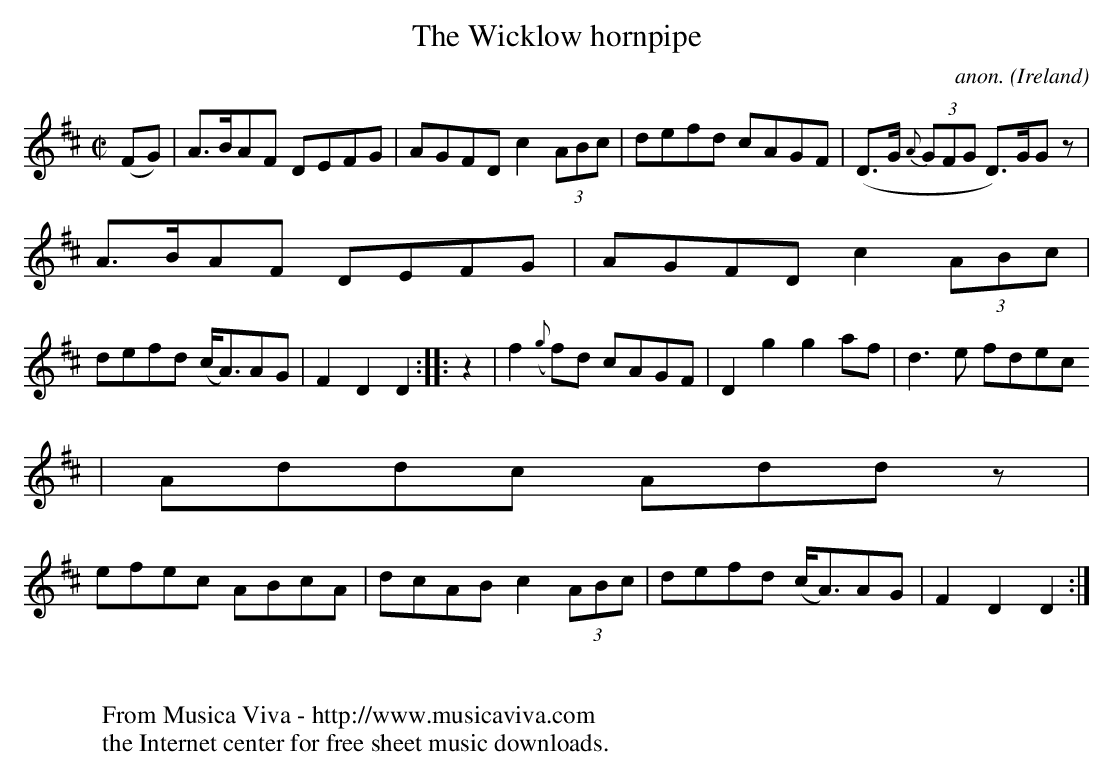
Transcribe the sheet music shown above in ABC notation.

X:1
T: The Wicklow hornpipe
C: anon.
O: Ireland
8.abc
M: C|
L: 1/8
K: D
(FG) | A>BAF DEFG | AGFD c2 (3ABc | defd cAGF | (D>G {A}(3GFG D)>GG z |
A>BAF DEFG | AGFD c2 (3ABc |
defd (c<A)AG |  F2 D2 D2 :: z2 | f2 ({g}f)d cAGF | D2 g2 g2 af | d3e fdec
 | Addc Add z |
efec ABcA | dcAB c2 (3ABc | defd (c<A)AG | F2 D2 D2 :|
W:
W:
W: From Musica Viva - http://www.musicaviva.com
W: the Internet center for free sheet music downloads.
